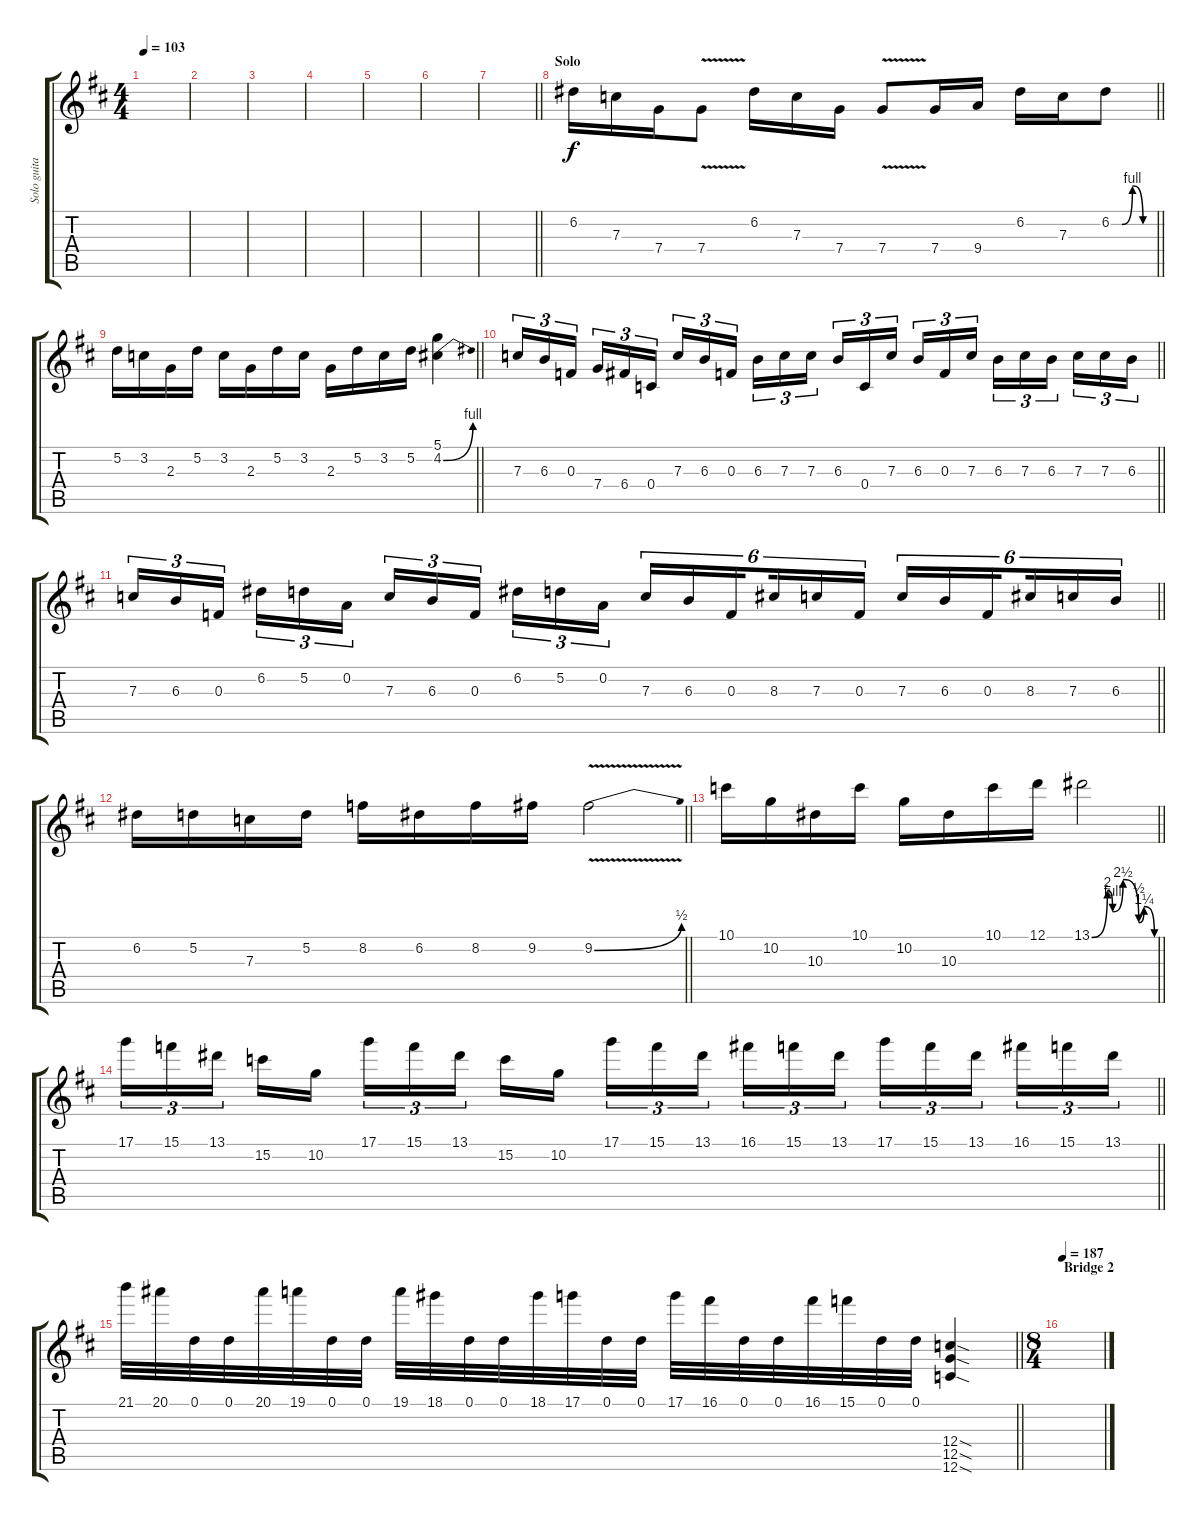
\track ("Solo guitar" "Solo guita") {instrument distortionguitar}
\staff {score tabs}
\tuning (D4 A3 F3 C3 G2 C2) {hide}
\ts (4 4)
\tempo 103
\clef g2
\ks d
|
|
|
|
|
|
\barLineRight lightlight
|
\section ("" "Solo")
\barLineRight lightlight
6.2.16 7.3.16 7.4.16 7.4{v}.8 6.2.16 7.3.16 7.4.16 7.4{v}.8 7.4.16 9.4.16 6.2.16 7.3.16 6.2{be (custom 0 0 15 0 30 4 45 0 60 0)}.8 |
\barLineRight lightlight
5.2.16 3.2.16 2.3.16 5.2.16 3.2.16 2.3.16 5.2.16 3.2.16 2.3.16 5.2.16 3.2.16 5.2.16 (5.1 4.2{be (bend 0 0 60 4)}).4 |
\barLineRight lightlight
7.3.16{tu (3 2)} 6.3.16{tu (3 2)} 0.3.16{tu (3 2) beam splitsecondary} 7.4.16{tu (3 2)} 6.4.16{tu (3 2)} 0.4.16{tu (3 2)} 7.3.16{tu (3 2)} 6.3.16{tu (3 2)} 0.3.16{tu (3 2) beam splitsecondary} 6.3.16{tu (3 2)} 7.3.16{tu (3 2)} 7.3.16{tu (3 2)} 6.3.16{tu (3 2)} 0.4.16{tu (3 2)} 7.3.16{tu (3 2) beam splitsecondary} 6.3.16{tu (3 2)} 0.3.16{tu (3 2)} 7.3.16{tu (3 2)} 6.3.16{tu (3 2)} 7.3.16{tu (3 2)} 6.3.16{tu (3 2) beam splitsecondary} 7.3.16{tu (3 2)} 7.3.16{tu (3 2)} 6.3.16{tu (3 2)} |
\barLineRight lightlight
7.3.16{tu (3 2)} 6.3.16{tu (3 2)} 0.3.16{tu (3 2) beam splitsecondary} 6.2.16{tu (3 2)} 5.2.16{tu (3 2)} 0.2.16{tu (3 2)} 7.3.16{tu (3 2)} 6.3.16{tu (3 2)} 0.3.16{tu (3 2) beam splitsecondary} 6.2.16{tu (3 2)} 5.2.16{tu (3 2)} 0.2.16{tu (3 2)} 7.3.16{tu (6 4)} 6.3.16{tu (6 4)} 0.3.16{tu (6 4) beam splitsecondary} 8.3.16{tu (6 4)} 7.3.16{tu (6 4)} 0.3.16{tu (6 4)} 7.3.16{tu (6 4)} 6.3.16{tu (6 4)} 0.3.16{tu (6 4) beam splitsecondary} 8.3.16{tu (6 4)} 7.3.16{tu (6 4)} 6.3.16{tu (6 4)} |
\barLineRight lightlight
6.2.16 5.2.16 7.3.16 5.2.16 8.2.16 6.2.16 8.2.16 9.2.16 9.2{be (bend 0 0 60 2) v}.2 |
\barLineRight lightlight
10.1.16 10.2.16 10.3.16 10.1.16 10.2.16 10.3.16 10.1.16 12.1.16 13.1{be (custom 0 0 15 8 20 4 30 10 45 2 50 5 60 0)}.2 |
\barLineRight lightlight
17.1.16{tu (3 2)} 15.1.16{tu (3 2)} 13.1.16{tu (3 2) beam splitsecondary} 15.2.16 10.2.16 17.1.16{tu (3 2)} 15.1.16{tu (3 2)} 13.1.16{tu (3 2) beam splitsecondary} 15.2.16 10.2.16 17.1.16{tu (3 2)} 15.1.16{tu (3 2)} 13.1.16{tu (3 2) beam splitsecondary} 16.1.16{tu (3 2)} 15.1.16{tu (3 2)} 13.1.16{tu (3 2)} 17.1.16{tu (3 2)} 15.1.16{tu (3 2)} 13.1.16{tu (3 2) beam splitsecondary} 16.1.16{tu (3 2)} 15.1.16{tu (3 2)} 13.1.16{tu (3 2)} |
\barLineRight lightlight
21.1.32 20.1.32 0.1.32 0.1.32 20.1.32 19.1.32 0.1.32 0.1.32 19.1.32 18.1.32 0.1.32 0.1.32 18.1.32 17.1.32 0.1.32 0.1.32 17.1.32 16.1.32 0.1.32 0.1.32 16.1.32 15.1.32 0.1.32 0.1.32 (12.4{sod} 12.5{sod} 12.6{sod}).4 |
\ts (8 4)
\section ("" "Bridge 2")
\tempo 187
